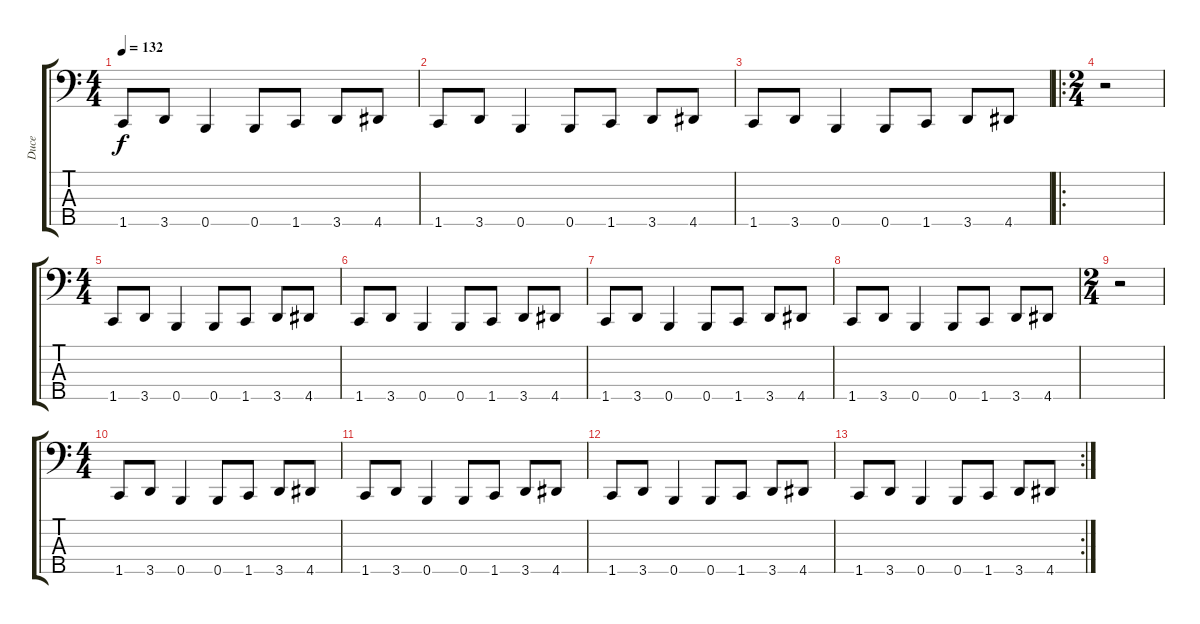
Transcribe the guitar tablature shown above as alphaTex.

\track ("Duce" "Duce") {instrument electricbasspick}
\staff {score tabs}
\tuning (Ab2 E2 B1 Gb1 B0) {hide}
\ts (4 4)
\tempo 132
\clef f4
\ks c
1.5.8{dy f} 3.5.8 0.5.4 0.5.8 1.5.8 3.5.8 4.5.8 |
1.5.8 3.5.8 0.5.4 0.5.8 1.5.8 3.5.8 4.5.8 |
1.5.8 3.5.8 0.5.4 0.5.8 1.5.8 3.5.8 4.5.8 |
\ro
\ts (2 4)
r.2 |
\ts (4 4)
1.5.8 3.5.8 0.5.4 0.5.8 1.5.8 3.5.8 4.5.8 |
1.5.8 3.5.8 0.5.4 0.5.8 1.5.8 3.5.8 4.5.8 |
1.5.8 3.5.8 0.5.4 0.5.8 1.5.8 3.5.8 4.5.8 |
1.5.8 3.5.8 0.5.4 0.5.8 1.5.8 3.5.8 4.5.8 |
\ts (2 4)
r.2 |
\ts (4 4)
1.5.8 3.5.8 0.5.4 0.5.8 1.5.8 3.5.8 4.5.8 |
1.5.8 3.5.8 0.5.4 0.5.8 1.5.8 3.5.8 4.5.8 |
1.5.8 3.5.8 0.5.4 0.5.8 1.5.8 3.5.8 4.5.8 |
\rc 2
1.5.8 3.5.8 0.5.4 0.5.8 1.5.8 3.5.8 4.5.8
